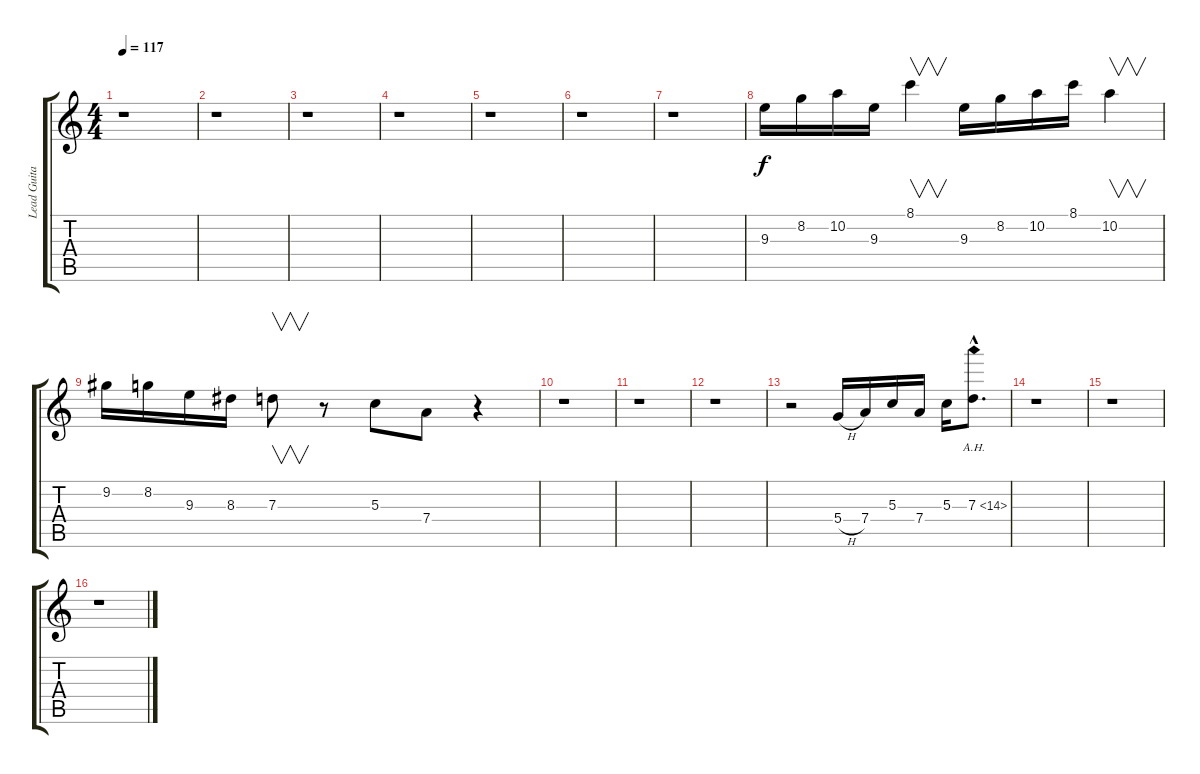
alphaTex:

\track ("Lead Guitar" "Lead Guita") {instrument overdrivenguitar}
\staff {score tabs}
\tuning (E4 B3 G3 D3 A2 E2) {hide}
\ts (4 4)
\tempo 117
\clef g2
\ks c
r.1{dy f} |
r.1 |
r.1 |
r.1 |
r.1 |
r.1 |
r.1 |
9.3.16 8.2.16 10.2.16 9.3.16 8.1.4{v} 9.3.16 8.2.16 10.2.16 8.1.16 10.2.4{v} |
9.2.16 8.2.16 9.3.16 8.3.16 7.3.8{v} r.8 5.3.8 7.4.8 r.4 |
r.1 |
r.1 |
r.1 |
r.2 5.4{h}.16 7.4.16 5.3.16 7.4.16 5.3.16 7.3{ah 7 hac}.8{d} |
r.1 |
r.1 |
r.1
